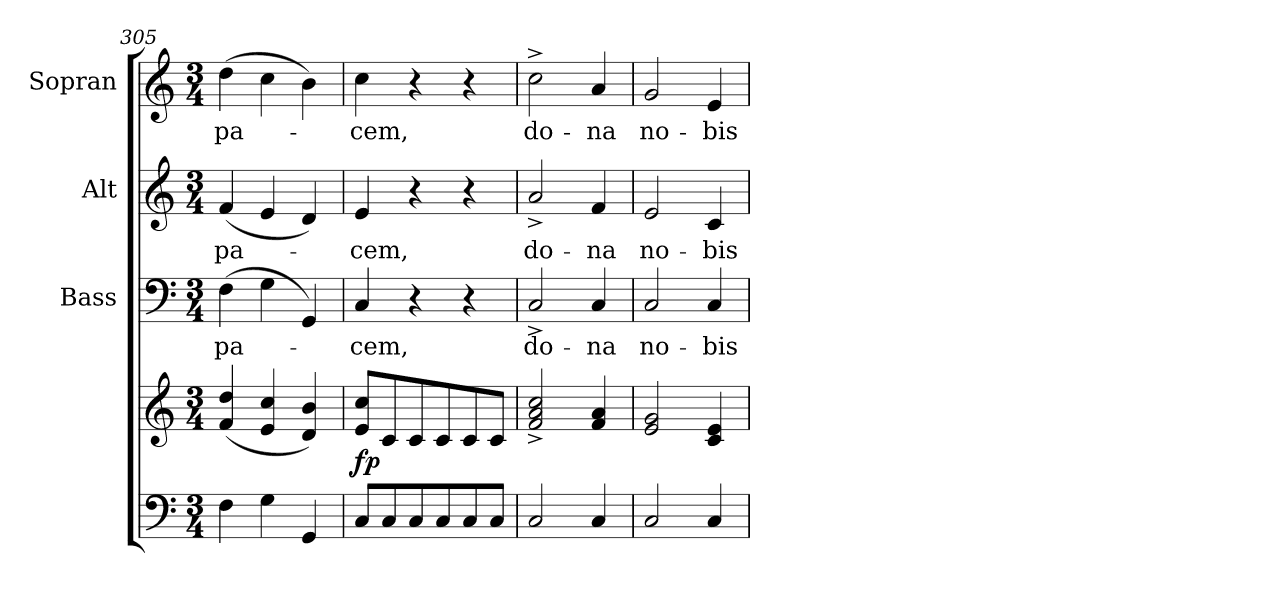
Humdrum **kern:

**kern	**kern	**dynam	**kern	**text	**kern	**text	**kern	**text
*part4	*part4	*part4	*part3	*part3	*part2	*part2	*part1	*part1
*staff5	*staff4	*staff4/5	*staff3	*staff3	*staff2	*staff2	*staff1	*staff1
*	*	*	*I"Bass	*	*I"Alt	*	*I"Sopran	*
*	*	*	*I'B.	*	*I'A.	*	*I'S.	*
*clefF4	*clefG2	*	*clefF4	*	*clefG2	*	*clefG2	*
*k[]	*k[]	*	*k[]	*	*k[]	*	*k[]	*
*C:	*C:	*	*C:	*	*C:	*	*C:	*
*M3/4	*M3/4	*	*M3/4	*	*M3/4	*	*M3/4	*
=305	=305	=305	=305	=305	=305	=305	=305	=305
!	!	!	!	!LO:LY:b	!	!LO:LY:b	!	!LO:LY:b
4F\	(4f/ 4dd/	.	(>4F\	pa-	(<4f/	pa-	(>4dd\	pa-
4G\	4e/ 4cc/	.	4G\	.	4e/	.	4cc\	.
4GG/	4d/ 4b/)	.	4GG/)	.	4d/)	.	4b\)	.
=306	=306	=306	=306	=306	=306	=306	=306	=306
!	!	!LO:DY:b	!	!LO:LY:b	!	!LO:LY:b	!	!LO:LY:b
8C/L	8e/ 8cc/L	fp	4C/	-cem,	4e/	-cem,	4cc\	-cem,
8C/	8c/	.	.	.	.	.	.	.
8C/	8c/	.	4r	.	4r	.	4r	.
8C/	8c/	.	.	.	.	.	.	.
8C/	8c/	.	4r	.	4r	.	4r	.
8C/J	8c/J	.	.	.	.	.	.	.
!!LO:PB:g=z
=307	=307	=307	=307	=307	=307	=307	=307	=307
!	!	!	!	!LO:LY:b	!	!LO:LY:b	!	!LO:LY:b
2C/	2f/^< 2a/^< 2cc/^<	.	2C^>/	do-	2a^>/	do-	2cc^>\	do-
!	!	!	!	!LO:LY:b	!	!LO:LY:b	!	!LO:LY:b
4C/	4f/ 4a/	.	4C/	-na	4f/	-na	4a/	-na
=308	=308	=308	=308	=308	=308	=308	=308	=308
!	!	!	!	!LO:LY:b	!	!LO:LY:b	!	!LO:LY:b
2C/	2e/ 2g/	.	2C/	no-	2e/	no-	2g/	no-
!	!	!	!	!LO:LY:b	!	!LO:LY:b	!	!LO:LY:b
4C/	4c/ 4e/	.	4C/	-bis	4c/	-bis	4e/	-bis
=	=	=	=	=	=	=	=	=
*-	*-	*-	*-	*-	*-	*-	*-	*-
